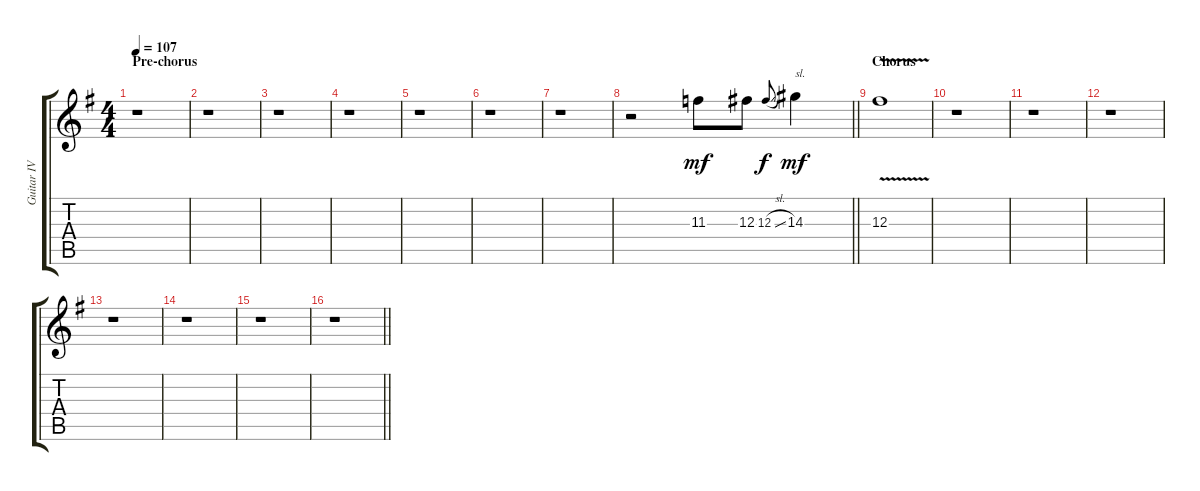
\track ("Guitar IV" "Guitar IV") {instrument distortionguitar}
\staff {score tabs}
\tuning (Eb4 Bb3 Gb3 Db3 Ab2 Eb2) {hide}
\ts (4 4)
\section ("" "Pre-chorus")
\tempo 107
\clef g2
\ks eminor
r.1{dy mf} |
r.1 |
r.1 |
r.1 |
r.1 |
r.1 |
r.1 |
\barLineRight lightlight
r.2 11.3.8 12.3.8 12.3{sl}.8{gr onbeat dy f} 14.3.4{txt "sl." dy mf} |
\section ("" "Chorus")
12.3{v}.1 |
r.1 |
r.1 |
r.1 |
r.1 |
r.1 |
r.1 |
\barLineRight lightlight
r.1
